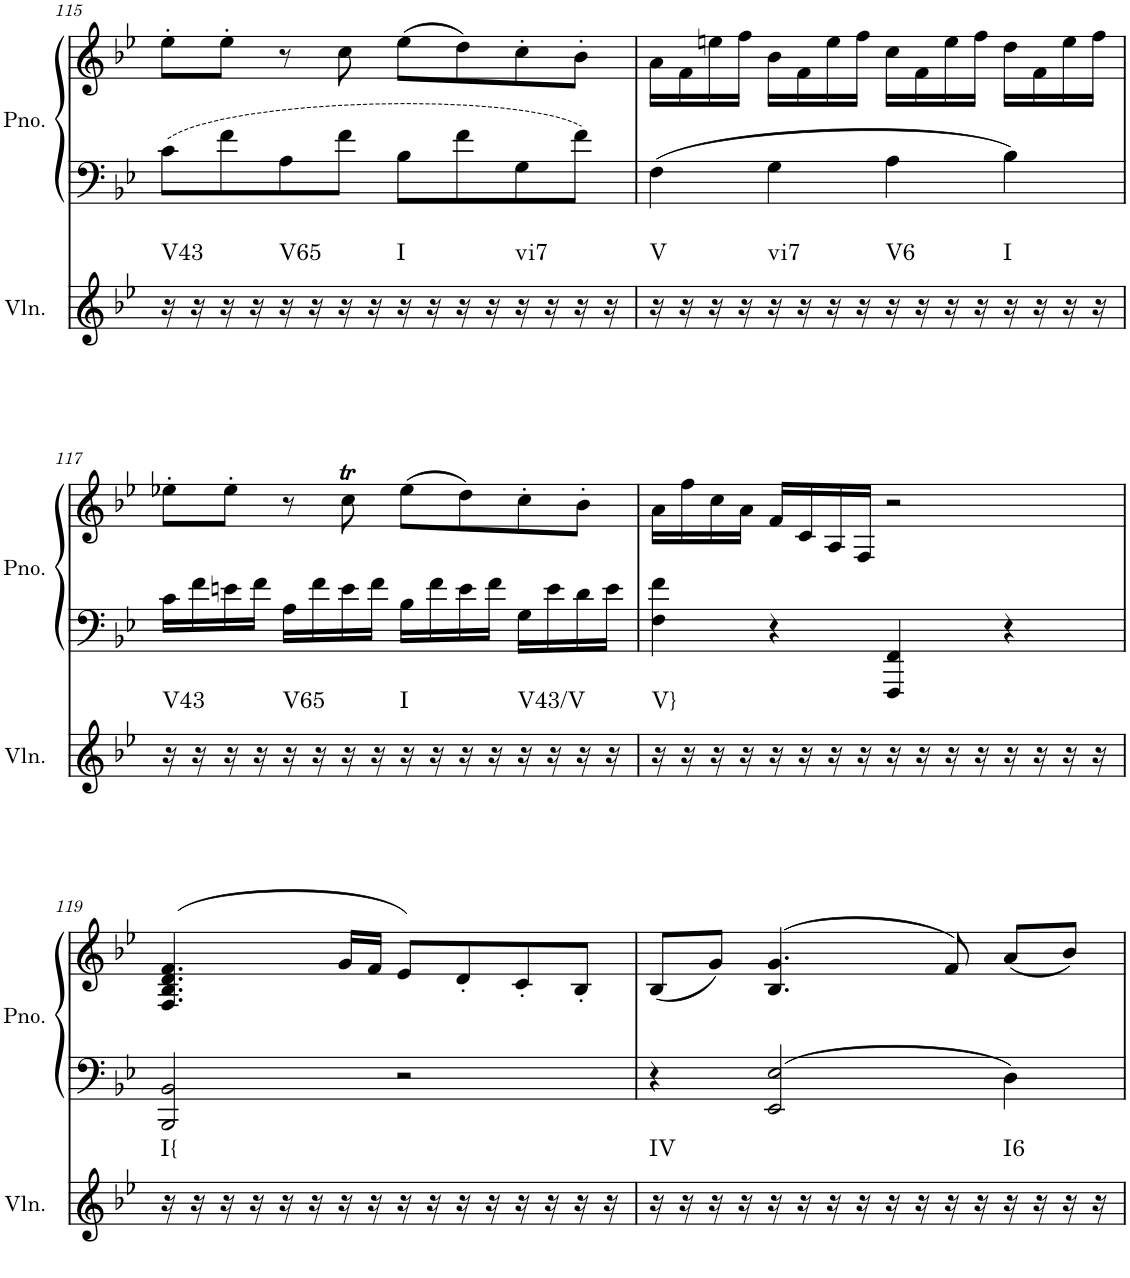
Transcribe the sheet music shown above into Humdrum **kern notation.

**kern	**harte	**kern	**kern
*part2	*part2	*part1	*part1
*staff3	*	*staff2	*staff1
*I"Violin	*	*I"Piano, Piano right	*
*I'Vln.	*	*I'Pno.	*
!!LO:PB:g=z
*clefG2	*	*clefF4	*clefG2
*k[b-e-]	*	*k[b-e-]	*k[b-e-]
*M4/4	*	*M4/4	*M4/4
*met(c)	*	*met(c)	*met(c)
=115	=115	=115	=115
!	!LO:H:kt=V43	!	!
16r	N	8c\L	8ee-'\L
16r	.	.	.
16r	.	8f\	8ee-'\J
16r	.	.	.
!	!LO:H:kt=V65	!	!
16r	N	8A\	8r
16r	.	.	.
16r	.	8f\J	8cc\
16r	.	.	.
!	!LO:H:kt=I	!	!
16r	N	8B-\L	(8ee-\L
16r	.	.	.
16r	.	8f\	8dd\)
16r	.	.	.
!	!LO:H:kt=vi7	!	!
16r	N	8G\	8cc'\
16r	.	.	.
16r	.	8f\J	8b-'\J
16r	.	.	.
=116	=116	=116	=116
!	!LO:H:kt=V	!	!
16r	N	4F\	16a\LL
16r	.	.	16f\
16r	.	.	16een\
16r	.	.	16ff\JJ
!	!LO:H:kt=vi7	!	!
16r	N	4G\	16b-\LL
16r	.	.	16f\
16r	.	.	16ee\
16r	.	.	16ff\JJ
!	!LO:H:kt=V6	!	!
16r	N	4A\	16cc\LL
16r	.	.	16f\
16r	.	.	16ee\
16r	.	.	16ff\JJ
!	!LO:H:kt=I	!	!
16r	N	4B-\	16dd\LL
16r	.	.	16f\
16r	.	.	16ee\
16r	.	.	16ff\JJ
!!LO:LB:g=z
=117	=117	=117	=117
!	!LO:H:kt=V43	!	!
16r	N	16c\LL	8ee-X'\L
16r	.	16f\	.
16r	.	16en\	8ee-'\J
16r	.	16f\JJ	.
!	!LO:H:kt=V65	!	!
16r	N	16A\LL	8r
16r	.	16f\	.
16r	.	16e\	8ccT\
16r	.	16f\JJ	.
!	!LO:H:kt=I	!	!
16r	N	16B-\LL	(8ee-\L
16r	.	16f\	.
16r	.	16e\	8dd\)
16r	.	16f\JJ	.
!	!LO:H:kt=V43/V	!	!
16r	N	16G\LL	8cc'\
16r	.	16e\	.
16r	.	16d\	8b-'\J
16r	.	16e\JJ	.
=118	=118	=118	=118
!	!LO:H:kt=V}	!	!
16r	N	4F\ 4f\	16a\LL
16r	.	.	16ff\
16r	.	.	16cc\
16r	.	.	16a\JJ
16r	.	4r	16f/LL
16r	.	.	16c/
16r	.	.	16A/
16r	.	.	16F/JJ
16r	.	4FFF/ 4FF/	2r
16r	.	.	.
16r	.	.	.
16r	.	.	.
16r	.	4r	.
16r	.	.	.
16r	.	.	.
16r	.	.	.
!!LO:LB:g=z
=119	=119	=119	=119
!	!LO:H:kt=I{	!	!
16r	N	2BBB-/ 2BB-/	(>4.F/ 4.B-/ 4.d/ 4.f/
16r	.	.	.
16r	.	.	.
16r	.	.	.
16r	.	.	.
16r	.	.	.
16r	.	.	16g/LL
16r	.	.	16f/JJ
16r	.	2r	8e-/L)
16r	.	.	.
16r	.	.	8d'/
16r	.	.	.
16r	.	.	8c'/
16r	.	.	.
16r	.	.	8B-'/J
16r	.	.	.
=120	=120	=120	=120
!	!LO:H:kt=IV	!	!
16r	N	4r	(8B-/L
16r	.	.	.
16r	.	.	8g/J)
16r	.	.	.
16r	.	2EE-/ 2E-/	(>4.B-/ 4.g/
16r	.	.	.
16r	.	.	.
16r	.	.	.
16r	.	.	.
16r	.	.	.
16r	.	.	8f/)
16r	.	.	.
!	!LO:H:kt=I6	!	!
16r	N	4D\	(8a/L
16r	.	.	.
16r	.	.	8b-/J)
16r	.	.	.
=	=	=	=
*-	*-	*-	*-
